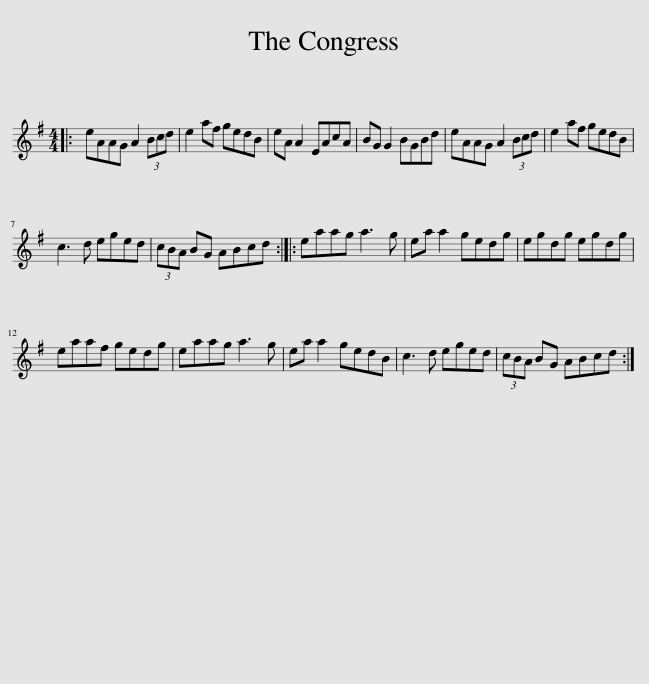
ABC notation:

X:1
L:1/8
M:4/4
I:linebreak $
K:G
V:1 treble
V:1
|: eAAG A2 (3Bcd | e2 af gedB | eA A2 EAcA | BG G2 BGBd | eAAG A2 (3Bcd | %5
 e2 af gedB |$ c3 d eged | (3cBA BG ABcd :: eaag a3 g | ea a2 gedg | %10
 egdg egdg |$ eaaf gedg | eaag a3 g | ea a2 gedB | c3 d eged | %15
 (3cBA BG ABcd :| %16
